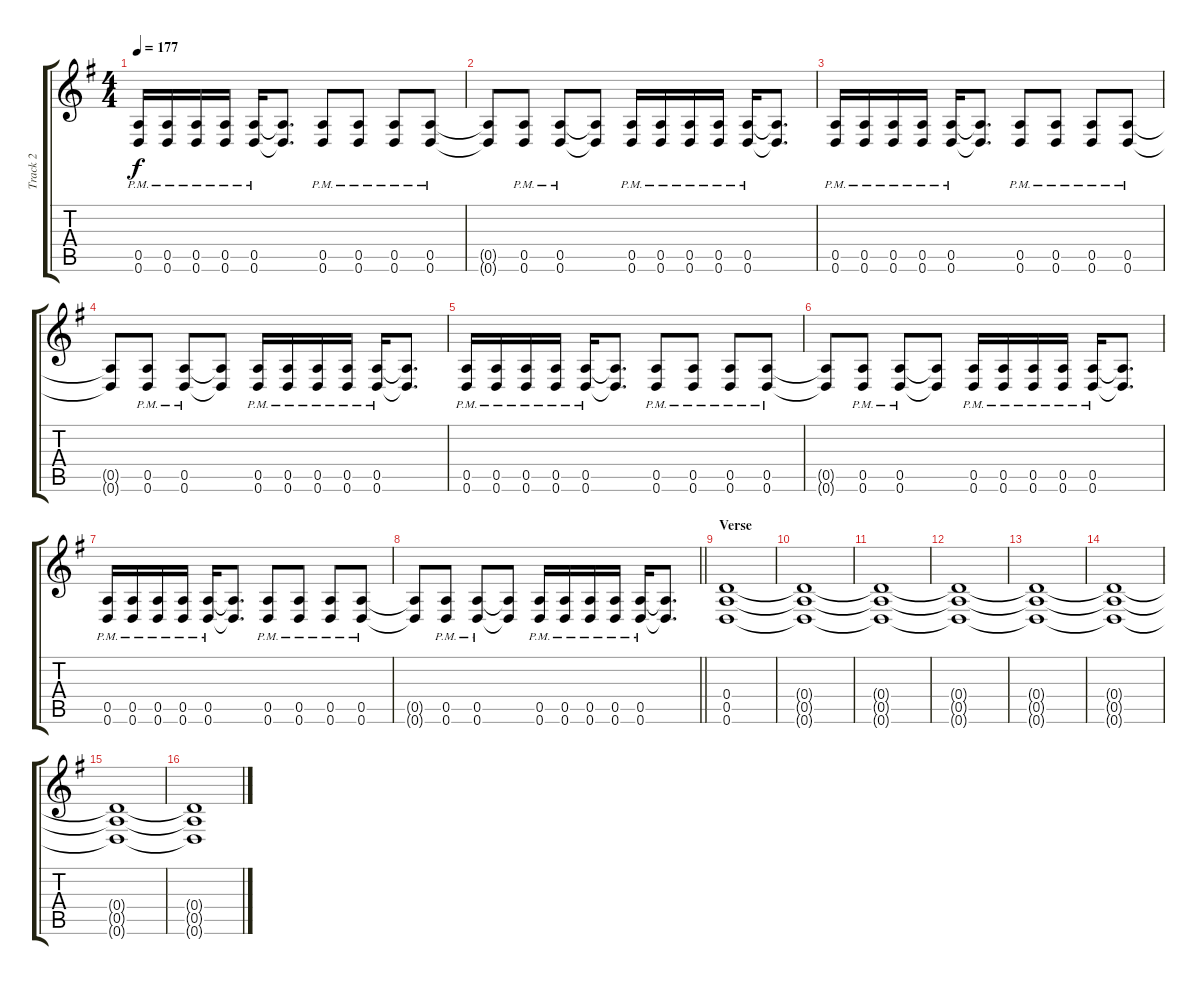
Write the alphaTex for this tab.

\track ("Track 2" "Track 2") {instrument distortionguitar}
\staff {score tabs}
\tuning (E4 B3 G3 D3 A2 D2) {hide}
\ts (4 4)
\tempo 177
\clef g2
\ks g
(0.5{pm} 0.6{pm}).16{dy f} (0.5{pm} 0.6{pm}).16 (0.5{pm} 0.6{pm}).16 (0.5{pm} 0.6{pm}).16 (0.5{pm} 0.6{pm}).16 (0.5{t} 0.6{t}).8{d} (0.5{pm} 0.6{pm}).8 (0.5{pm} 0.6{pm}).8 (0.5{pm} 0.6{pm}).8 (0.5{pm} 0.6{pm}).8 |
(0.5{t} 0.6{t}).8 (0.5{pm} 0.6{pm}).8 (0.5{pm} 0.6{pm}).8 (0.5{t} 0.6{t}).8 (0.5{pm} 0.6{pm}).16 (0.5{pm} 0.6{pm}).16 (0.5{pm} 0.6{pm}).16 (0.5{pm} 0.6{pm}).16 (0.5{pm} 0.6{pm}).16 (0.5{t} 0.6{t}).8{d} |
(0.5{pm} 0.6{pm}).16 (0.5{pm} 0.6{pm}).16 (0.5{pm} 0.6{pm}).16 (0.5{pm} 0.6{pm}).16 (0.5{pm} 0.6{pm}).16 (0.5{t} 0.6{t}).8{d} (0.5{pm} 0.6{pm}).8 (0.5{pm} 0.6{pm}).8 (0.5{pm} 0.6{pm}).8 (0.5{pm} 0.6{pm}).8 |
(0.5{t} 0.6{t}).8 (0.5{pm} 0.6{pm}).8 (0.5{pm} 0.6{pm}).8 (0.5{t} 0.6{t}).8 (0.5{pm} 0.6{pm}).16 (0.5{pm} 0.6{pm}).16 (0.5{pm} 0.6{pm}).16 (0.5{pm} 0.6{pm}).16 (0.5{pm} 0.6{pm}).16 (0.5{t} 0.6{t}).8{d} |
(0.5{pm} 0.6{pm}).16 (0.5{pm} 0.6{pm}).16 (0.5{pm} 0.6{pm}).16 (0.5{pm} 0.6{pm}).16 (0.5{pm} 0.6{pm}).16 (0.5{t} 0.6{t}).8{d} (0.5{pm} 0.6{pm}).8 (0.5{pm} 0.6{pm}).8 (0.5{pm} 0.6{pm}).8 (0.5{pm} 0.6{pm}).8 |
(0.5{t} 0.6{t}).8 (0.5{pm} 0.6{pm}).8 (0.5{pm} 0.6{pm}).8 (0.5{t} 0.6{t}).8 (0.5{pm} 0.6{pm}).16 (0.5{pm} 0.6{pm}).16 (0.5{pm} 0.6{pm}).16 (0.5{pm} 0.6{pm}).16 (0.5{pm} 0.6{pm}).16 (0.5{t} 0.6{t}).8{d} |
(0.5{pm} 0.6{pm}).16 (0.5{pm} 0.6{pm}).16 (0.5{pm} 0.6{pm}).16 (0.5{pm} 0.6{pm}).16 (0.5{pm} 0.6{pm}).16 (0.5{t} 0.6{t}).8{d} (0.5{pm} 0.6{pm}).8 (0.5{pm} 0.6{pm}).8 (0.5{pm} 0.6{pm}).8 (0.5{pm} 0.6{pm}).8 |
\barLineRight lightlight
(0.5{t} 0.6{t}).8 (0.5{pm} 0.6{pm}).8 (0.5{pm} 0.6{pm}).8 (0.5{t} 0.6{t}).8 (0.5{pm} 0.6{pm}).16 (0.5{pm} 0.6{pm}).16 (0.5{pm} 0.6{pm}).16 (0.5{pm} 0.6{pm}).16 (0.5{pm} 0.6{pm}).16 (0.5{t} 0.6{t}).8{d} |
\section ("" "Verse")
(0.4 0.5 0.6).1 |
(0.4{t} 0.5{t} 0.6{t}).1 |
(0.4{t} 0.5{t} 0.6{t}).1 |
(0.4{t} 0.5{t} 0.6{t}).1 |
(0.4{t} 0.5{t} 0.6{t}).1 |
(0.4{t} 0.5{t} 0.6{t}).1 |
(0.4{t} 0.5{t} 0.6{t}).1 |
(0.4{t} 0.5{t} 0.6{t}).1
